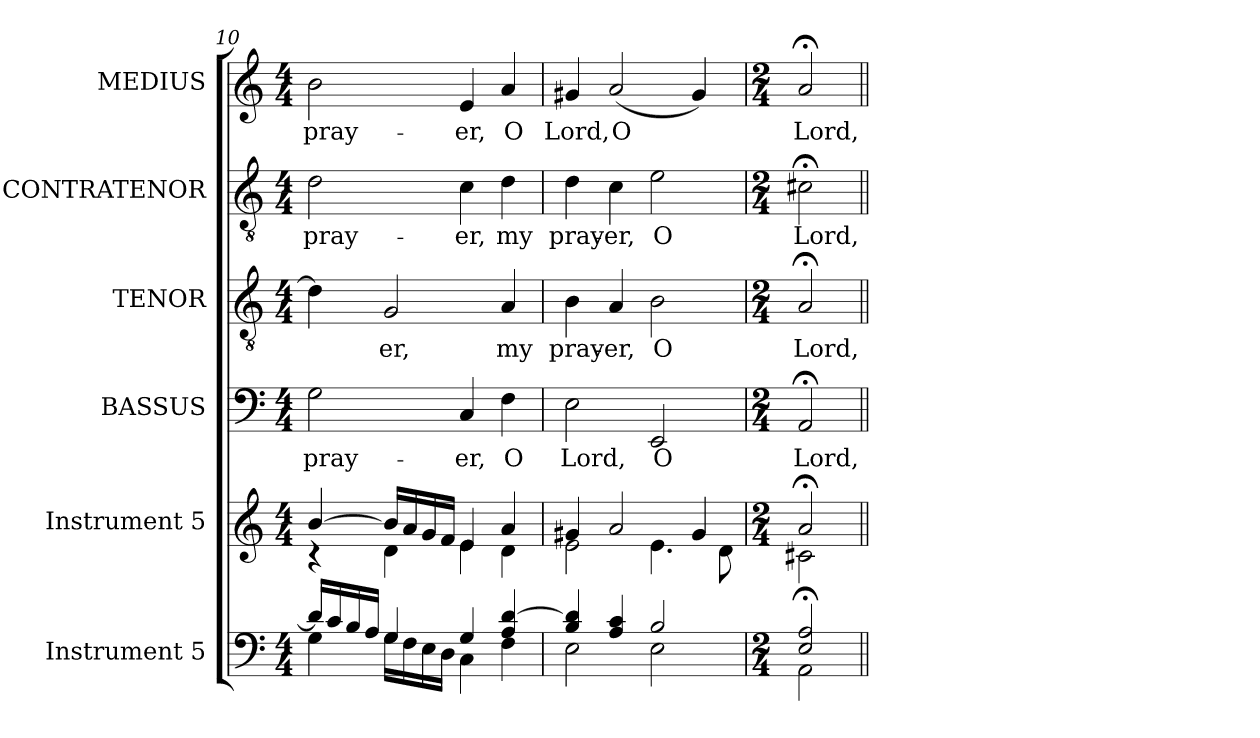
**kern	**kern	**kern	**text	**kern	**text	**kern	**text	**kern	**text
*part6	*part5	*part4	*part4	*part3	*part3	*part2	*part2	*part1	*part1
*staff6	*staff5	*staff4	*staff4	*staff3	*staff3	*staff2	*staff2	*staff1	*staff1
*I"Instrument 5	*I"Instrument 5	*I"BASSUS	*	*I"TENOR	*	*I"CONTRATENOR	*	*I"MEDIUS	*
*	*	*I'B	*	*	*	*	*	*I'S	*
*clefF4	*clefG2	*clefF4	*	*clefGv2	*	*clefGv2	*	*clefG2	*
*k[]	*k[]	*k[]	*	*k[]	*	*k[]	*	*k[]	*
*C:	*C:	*C:	*	*C:	*	*C:	*	*C:	*
*M4/4	*M4/4	*M4/4	*	*M4/4	*	*M4/4	*	*M4/4	*
=10	=10	=10	=10	=10	=10	=10	=10	=10	=10
*^	*^	*	*	*	*	*	*	*	*
!	!	!	!	!	!LO:LY:b	!	!LO:LY:b:cj	!	!LO:LY:b:cj	!	!LO:LY:b:cj
16d/L]	4G\	[>4b/	4rc	2G\	pray-	4d\]	--	2d\	pray-	2b\	pray-
16c/	.	.	.	.	.	.	.	.	.	.	.
16B/	.	.	.	.	.	.	.	.	.	.	.
16A/J	.	.	.	.	.	.	.	.	.	.	.
!	!	!	!	!	!	!	!LO:LY:b:cj	!	!	!	!
4G/	16G\L	16b/L]	4d\	.	.	2G/	-er,	.	.	.	.
.	16F\	16a/	.	.	.	.	.	.	.	.	.
.	16E\	16g/	.	.	.	.	.	.	.	.	.
.	16D\J	16f/J	.	.	.	.	.	.	.	.	.
!	!	!	!	!	!LO:LY:b	!	!	!	!LO:LY:b:cj	!	!LO:LY:b:cj
4G/	4C\	4e/	4e\	4C/	-er,	.	.	4c\	-er,	4e/	-er,
!	!	!	!	!	!LO:LY:b	!	!LO:LY:b:cj	!	!LO:LY:b:cj	!	!LO:LY:b:cj
[>4d/ 4A/	4F\	4a/	4d\	4F\	O	4A/	my	4d\	my	4a/	O
=11	=11	=11	=11	=11	=11	=11	=11	=11	=11	=11	=11
!	!	!	!	!	!LO:LY:b	!	!LO:LY:b:cj	!	!LO:LY:b:cj	!	!LO:LY:b:cj
4B/ 4d/]	2E\	4g#X/	2e\	2E\	Lord,	4B\	pray-	4d\	pray-	4g#X/	Lord,
!	!	!	!	!	!	!	!LO:LY:b:cj	!	!LO:LY:b:cj	!	!LO:LY:b:cj
4A/ 4c/	.	2a/	.	.	.	4A/	-er,	4c\	-er,	(<2a/	O
!	!	!	!	!	!LO:LY:b	!	!LO:LY:b:cj	!	!LO:LY:b:cj	!	!
2B/	2E\	.	4.e\	2EE/	O	2B\	O	2e\	O	.	.
!	!	!	!	!	!	!	!	!	!	!	!LO:LY:b:cj
.	.	4g#/	.	.	.	.	.	.	.	4g#/)	.
.	.	.	8d\	.	.	.	.	.	.	.	.
=12	=12	=12	=12	=12	=12	=12	=12	=12	=12	=12	=12
*M2/4	*	*M2/4	*	*M2/4	*	*M2/4	*	*M2/4	*	*M2/4	*
!	!	!	!	!	!LO:LY:b	!	!LO:LY:b:cj	!	!LO:LY:b:cj	!	!LO:LY:b:cj
2A/; 2E/;	2AA\	2a;</	2c#X\	2AA;</	Lord,	2A;</	Lord,	2c#X;<\	Lord,	2a;</	Lord,
*v	*v	*	*	*	*	*	*	*	*	*	*
*	*v	*v	*	*	*	*	*	*	*	*
=||	=||	=||	=||	=||	=||	=||	=||	=||	=||
*-	*-	*-	*-	*-	*-	*-	*-	*-	*-
